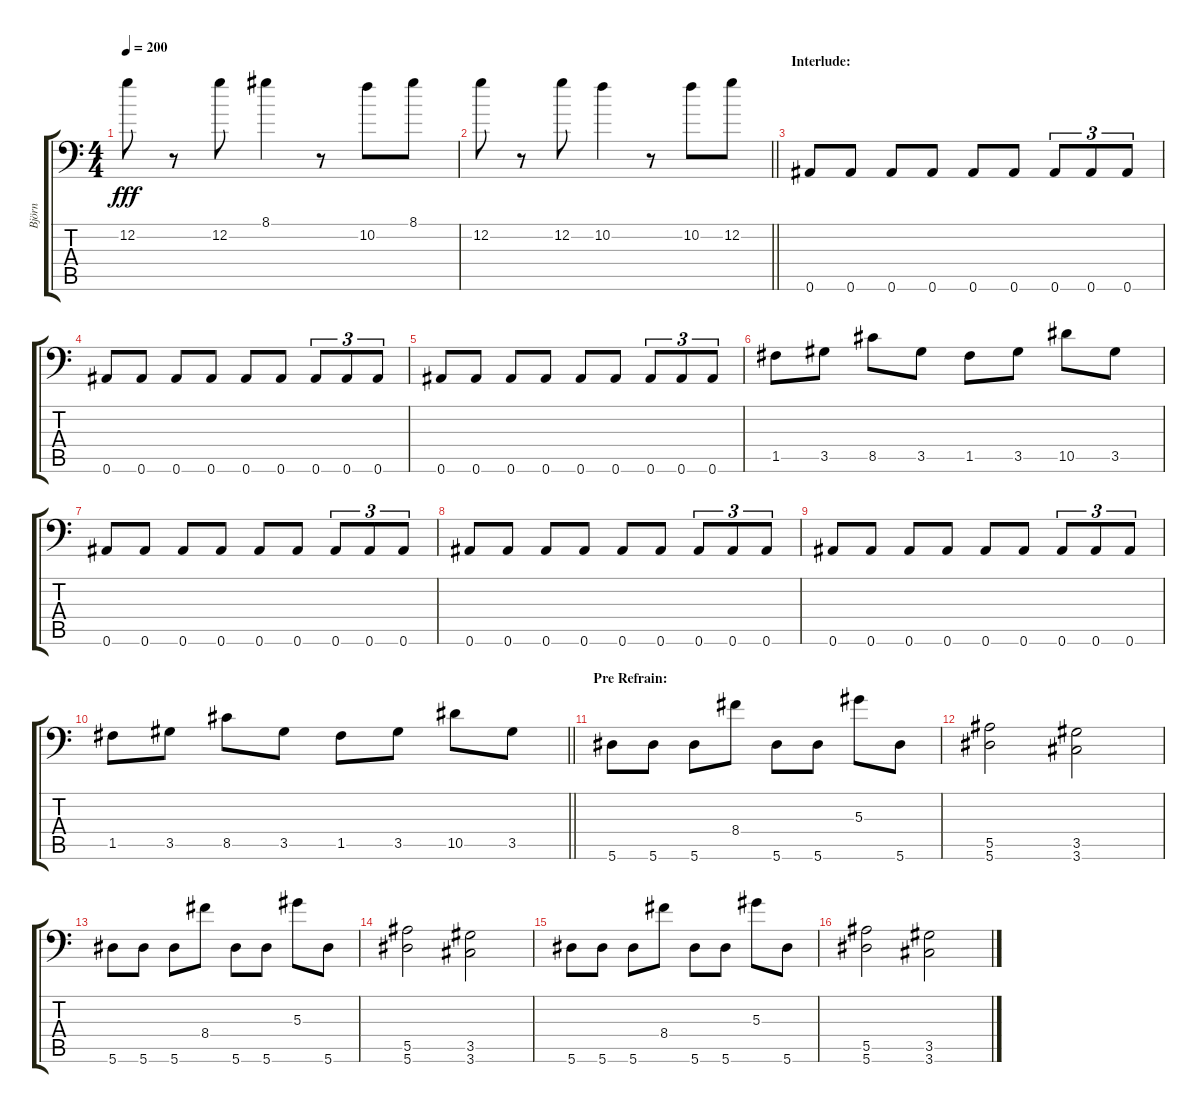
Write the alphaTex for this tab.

\track ("Björn" "Björn") {instrument distortionguitar}
\staff {score tabs}
\tuning (C4 G3 Eb3 Bb2 F2 Bb1) {hide}
\ts (4 4)
\tempo 200
\clef f4
\ks c
12.2.8{dy fff} r.8 12.2.8 8.1.4 r.8 10.2.8 8.1.8 |
\barLineRight lightlight
12.2.8 r.8 12.2.8 10.2.4 r.8 10.2.8 12.2.8 |
\section ("" "Interlude:")
0.6.8 0.6.8 0.6.8 0.6.8 0.6.8 0.6.8 0.6.8{tu (3 2)} 0.6.8{tu (3 2)} 0.6.8{tu (3 2)} |
0.6.8 0.6.8 0.6.8 0.6.8 0.6.8 0.6.8 0.6.8{tu (3 2)} 0.6.8{tu (3 2)} 0.6.8{tu (3 2)} |
0.6.8 0.6.8 0.6.8 0.6.8 0.6.8 0.6.8 0.6.8{tu (3 2)} 0.6.8{tu (3 2)} 0.6.8{tu (3 2)} |
1.5.8 3.5.8 8.5.8 3.5.8 1.5.8 3.5.8 10.5.8 3.5.8 |
0.6.8 0.6.8 0.6.8 0.6.8 0.6.8 0.6.8 0.6.8{tu (3 2)} 0.6.8{tu (3 2)} 0.6.8{tu (3 2)} |
0.6.8 0.6.8 0.6.8 0.6.8 0.6.8 0.6.8 0.6.8{tu (3 2)} 0.6.8{tu (3 2)} 0.6.8{tu (3 2)} |
0.6.8 0.6.8 0.6.8 0.6.8 0.6.8 0.6.8 0.6.8{tu (3 2)} 0.6.8{tu (3 2)} 0.6.8{tu (3 2)} |
\barLineRight lightlight
1.5.8 3.5.8 8.5.8 3.5.8 1.5.8 3.5.8 10.5.8 3.5.8 |
\section ("" "Pre Refrain:")
5.6.8 5.6.8 5.6.8 8.4.8 5.6.8 5.6.8 5.3.8 5.6.8 |
(5.5 5.6).2 (3.5 3.6).2 |
5.6.8 5.6.8 5.6.8 8.4.8 5.6.8 5.6.8 5.3.8 5.6.8 |
(5.5 5.6).2 (3.5 3.6).2 |
5.6.8 5.6.8 5.6.8 8.4.8 5.6.8 5.6.8 5.3.8 5.6.8 |
(5.5 5.6).2 (3.5 3.6).2
